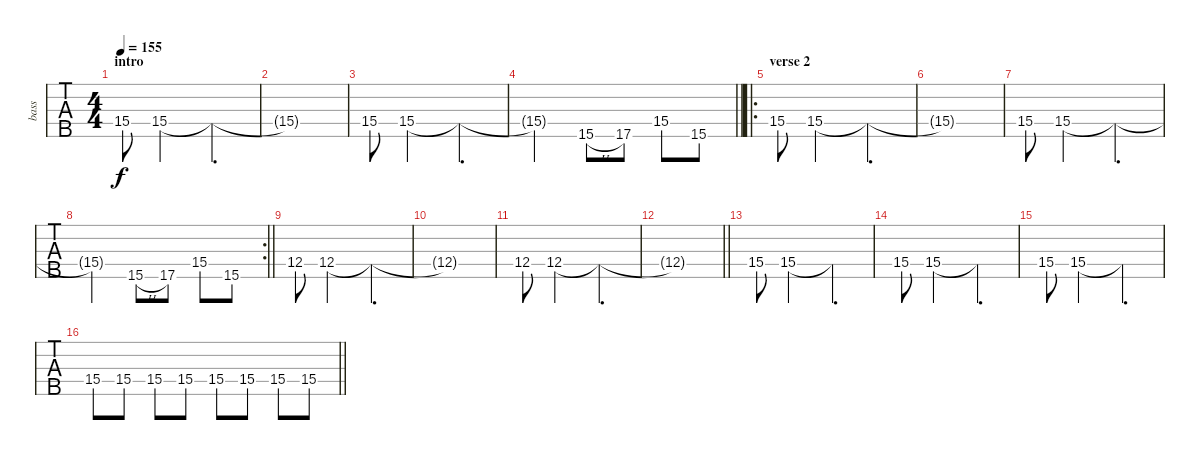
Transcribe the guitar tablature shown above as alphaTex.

\track ("bass" "bass") {instrument electricbassfinger}
\staff {tabs}
\tuning (G2 D2 A1 E1 B0) {hide}
\ts (4 4)
\section ("" "intro")
\tempo 155
\clef f4
\ks c
15.4{st}.8{dy f} 15.4.2 15.4{t}.4{d} |
15.4{t}.1 |
15.4{st}.8 15.4.2 15.4{t}.4{d} |
\barLineRight lightlight
15.4{t}.2 15.5{h}.8 17.5.8 15.4.8 15.5.8 |
\ro
\section ("" "verse 2")
15.4{st}.8 15.4.2 15.4{t}.4{d} |
15.4{t}.1 |
15.4{st}.8 15.4.2 15.4{t}.4{d} |
\rc 2
\barLineRight lightlight
15.4{t}.2 15.5{h}.8 17.5.8 15.4.8 15.5.8 |
12.4{st}.8 12.4.2 12.4{t}.4{d} |
12.4{t}.1 |
12.4{st}.8 12.4.2 12.4{t}.4{d} |
\barLineRight lightlight
12.4{t}.1 |
15.4{st}.8 15.4.2 15.4{t}.4{d} |
15.4{st}.8 15.4.2 15.4{t}.4{d} |
15.4{st}.8 15.4.2 15.4{t}.4{d} |
\barLineRight lightlight
15.4.8 15.4.8 15.4.8 15.4.8 15.4.8 15.4.8 15.4.8 15.4.8
